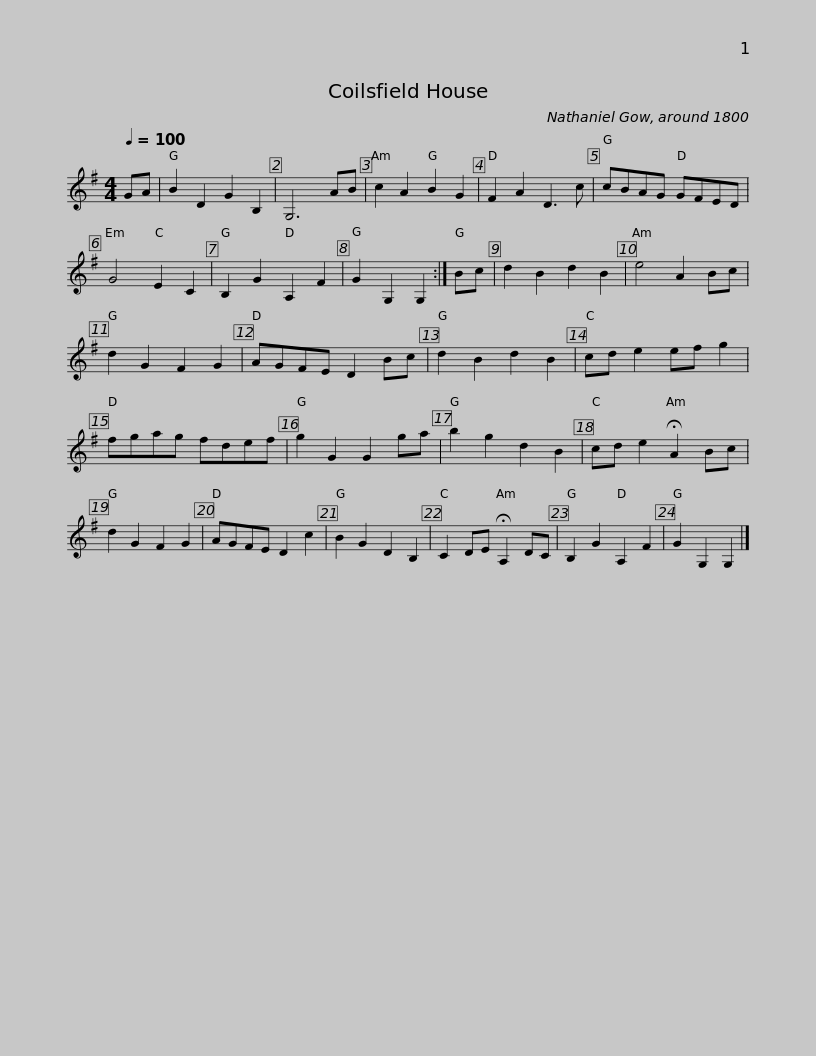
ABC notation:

X:1
L:1/8
Q:1/4=100
M:4/4
I:linebreak $
K:G
V:1 treble
V:1
 GA | B2 D2 G2 B,2 | G,6 AB | c2 A2 B2 G2 | F2 A2 D3 c | %5
 cBAG GFED | G4 E2 C2 | B,2 G2 A,2 F2 | G2 G,2 G,2 :|$ Bc | %10
 d2 B2 d2 B2 | e4 A2 Bc | d2 G2 F2 G2 | AGFE D2 Bc | d2 B2 d2 B2 | %15
 cd e2 ef g2 | fgag fdef |$ g2 G2 G2 ga | b2 g2 d2 B2 | cd e2 !fermata!A2 Bc | %20
 d2 G2 F2 G2 | AGFE D2 c2 | B2 G2 D2 B,2 | C2 DE !fermata!A,2 DC | B,2 G2 A,2 F2 |$ %25
 G2 G,2 G,2 |] %26
